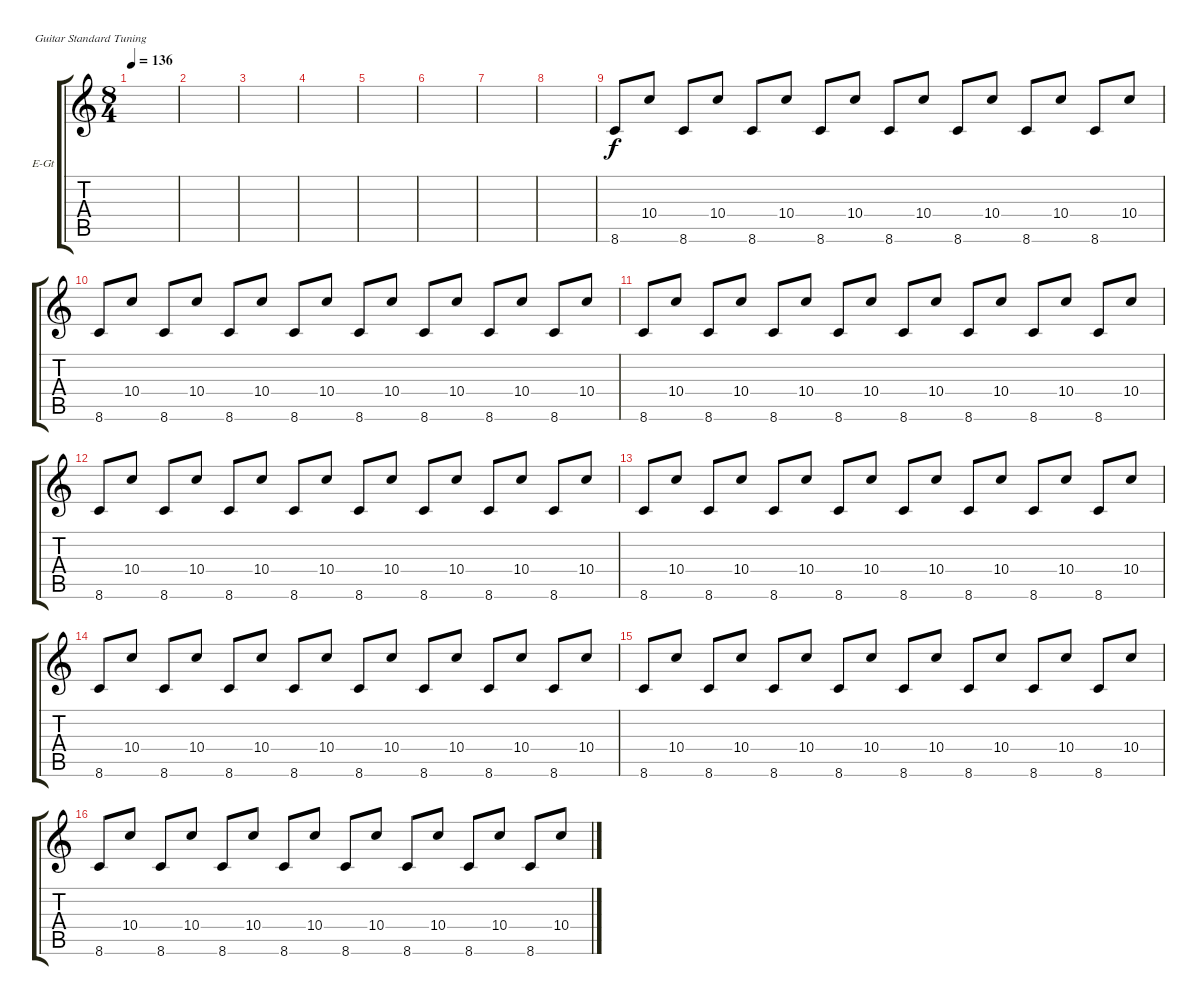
\defaultSystemsLayout 4
\bracketExtendMode groupsimilarinstruments
\firstSystemTrackNameOrientation horizontal
\otherSystemsTrackNameOrientation horizontal
\track ("Clean" "E-Gt") {instrument electricguitarclean}
\staff {score tabs}
\tuning (E4 B3 G3 D3 A2 E2)
\ts (8 4)
\tempo 136
\clef g2
\ks c
|
|
|
|
|
|
|
|
8.6.8{dy f} 10.4.8 8.6.8 10.4.8 8.6.8 10.4.8 8.6.8 10.4.8 8.6.8 10.4.8 8.6.8 10.4.8 8.6.8 10.4.8 8.6.8 10.4.8 |
8.6.8 10.4.8 8.6.8 10.4.8 8.6.8 10.4.8 8.6.8 10.4.8 8.6.8 10.4.8 8.6.8 10.4.8 8.6.8 10.4.8 8.6.8 10.4.8 |
8.6.8 10.4.8 8.6.8 10.4.8 8.6.8 10.4.8 8.6.8 10.4.8 8.6.8 10.4.8 8.6.8 10.4.8 8.6.8 10.4.8 8.6.8 10.4.8 |
8.6.8 10.4.8 8.6.8 10.4.8 8.6.8 10.4.8 8.6.8 10.4.8 8.6.8 10.4.8 8.6.8 10.4.8 8.6.8 10.4.8 8.6.8 10.4.8 |
8.6.8 10.4.8 8.6.8 10.4.8 8.6.8 10.4.8 8.6.8 10.4.8 8.6.8 10.4.8 8.6.8 10.4.8 8.6.8 10.4.8 8.6.8 10.4.8 |
8.6.8 10.4.8 8.6.8 10.4.8 8.6.8 10.4.8 8.6.8 10.4.8 8.6.8 10.4.8 8.6.8 10.4.8 8.6.8 10.4.8 8.6.8 10.4.8 |
8.6.8 10.4.8 8.6.8 10.4.8 8.6.8 10.4.8 8.6.8 10.4.8 8.6.8 10.4.8 8.6.8 10.4.8 8.6.8 10.4.8 8.6.8 10.4.8 |
8.6.8 10.4.8 8.6.8 10.4.8 8.6.8 10.4.8 8.6.8 10.4.8 8.6.8 10.4.8 8.6.8 10.4.8 8.6.8 10.4.8 8.6.8 10.4.8
